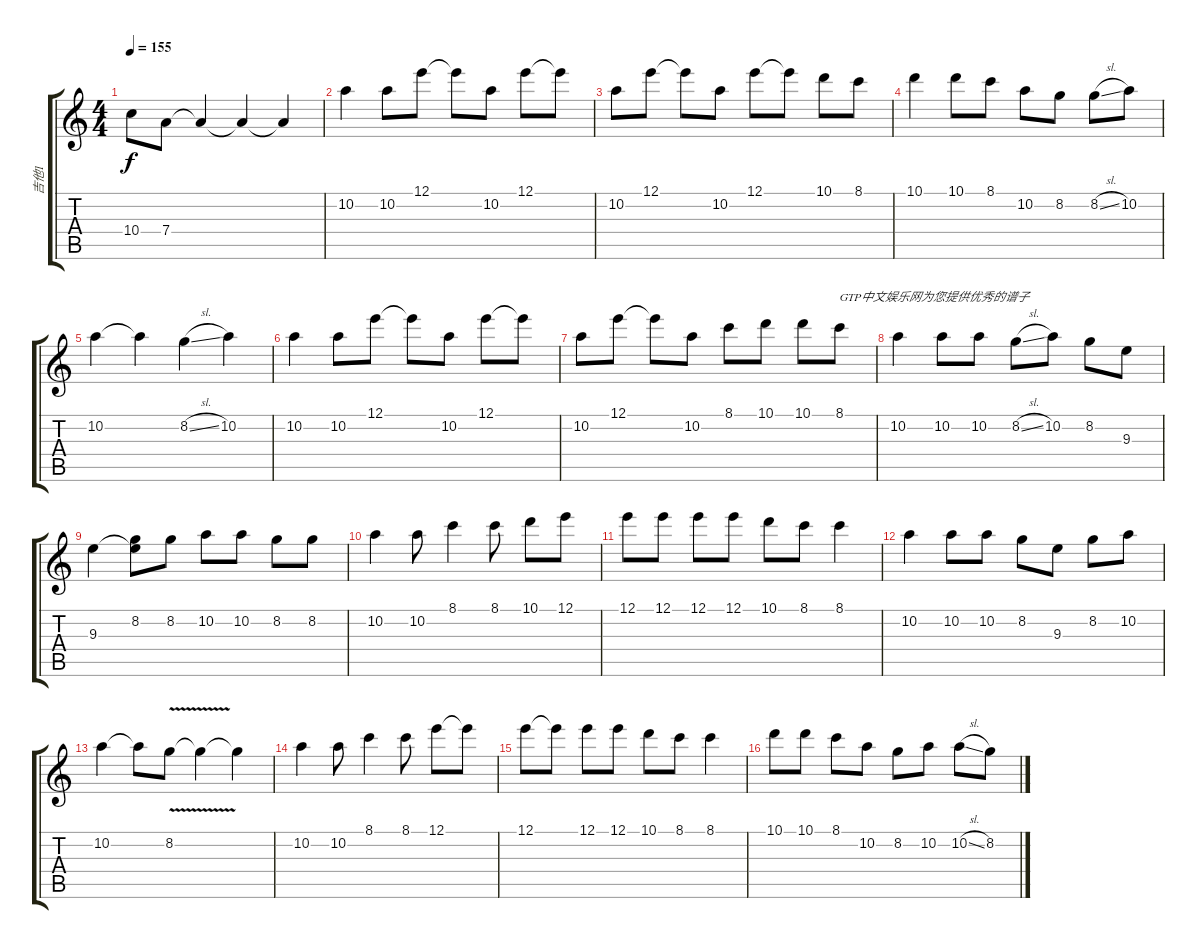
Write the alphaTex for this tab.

\track ("吉他1" "吉他1") {instrument electricguitarjazz}
\staff {score tabs}
\tuning (E4 B3 G3 D3 A2 E2) {hide}
\ts (4 4)
\tempo 155
\clef g2
\ks c
10.4.8{dy f} 7.4.8 7.4{t}.4 7.4{t}.4 7.4{t}.4 |
10.2.4 10.2.8 12.1.8 12.1{t}.8 10.2.8 12.1.8 12.1{t}.8 |
10.2.8 12.1.8 12.1{t}.8 10.2.8 12.1.8 12.1{t}.8 10.1.8 8.1.8 |
10.1.4 10.1.8 8.1.8 10.2.8 8.2.8 8.2{sl}.8 10.2.8 |
10.2.4 10.2{t}.4 8.2{sl}.4 10.2.4 |
10.2.4 10.2.8 12.1.8 12.1{t}.8 10.2.8 12.1.8 12.1{t}.8 |
10.2.8 12.1.8 12.1{t}.8 10.2.8 8.1.8 10.1.8 10.1.8 8.1.8{txt "GTP中文娱乐网为您提供优秀的谱子"} |
10.2.4 10.2.8 10.2.8 8.2{sl}.8 10.2.8 8.2.8 9.3.8 |
9.3.4 (8.2 9.3{t}).8 8.2.8 10.2.8 10.2.8 8.2.8 8.2.8 |
10.2.4 10.2.8 8.1.4 8.1.8 10.1.8 12.1.8 |
12.1.8 12.1.8 12.1.8 12.1.8 10.1.8 8.1.8 8.1.4 |
10.2.4 10.2.8 10.2.8 8.2.8 9.3.8 8.2.8 10.2.8 |
10.2.4 10.2{t}.8 8.2{v}.8 8.2{t}.4 8.2{t}.4 |
10.2.4 10.2.8 8.1.4 8.1.8 12.1.8 12.1{t}.8 |
12.1.8 12.1{t}.8 12.1.8 12.1.8 10.1.8 8.1.8 8.1.4 |
10.1.8 10.1.8 8.1.8 10.2.8 8.2.8 10.2.8 10.2{sl}.8 8.2.8
